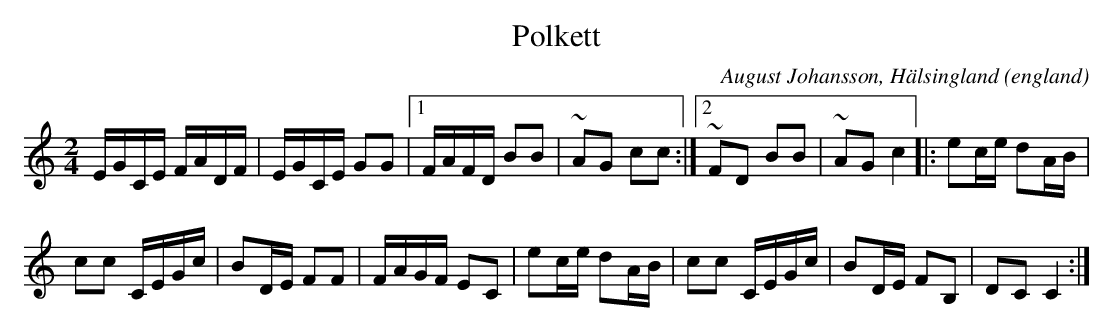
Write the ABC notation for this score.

X:1
T:Polkett
O:england
C:August Johansson, Hälsingland
M:2/4
L:1/16
K:C
EGCE FADF|EGCE G2G2|1 FAFD B2B2|\
~A2G2 c2c2:|2 ~F2D2 B2B2|~A2G2 c4\
|:e2ce d2AB|
c2c2 CEGc|B2DE F2F2|FAGF E2C2|\
e2ce d2AB|c2c2 CEGc|B2DE F2B,2|D2C2 C4:|
